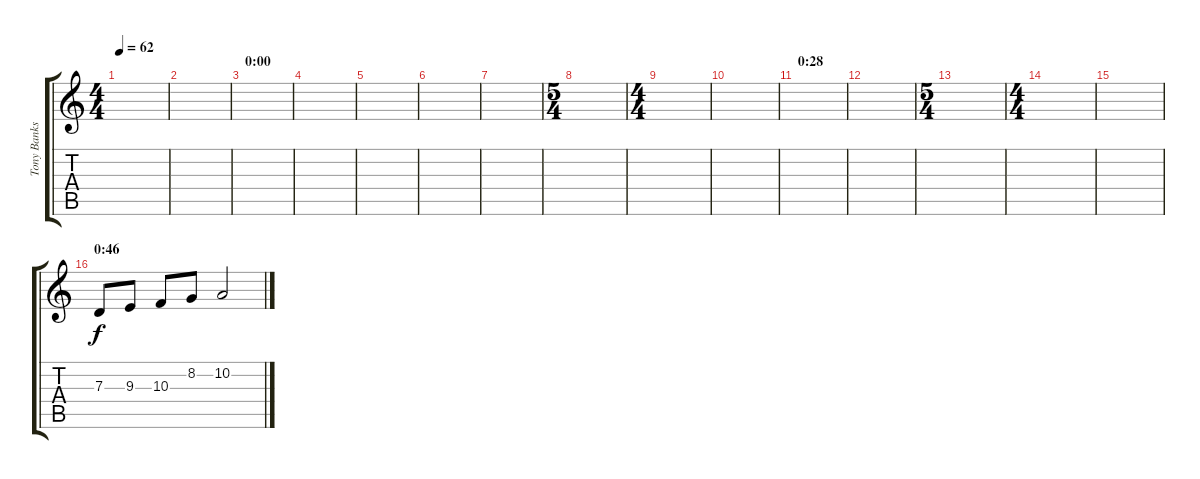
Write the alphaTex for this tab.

\track ("Tony Banks (keyboard theme)" "Tony Banks") {instrument synthstrings2}
\staff {score tabs}
\tuning (E4 B3 G3 D3 A2 E2) {hide}
\ts (4 4)
\tempo 62
\clef g2
\ks c
|
|
\section ("" "0:00")
|
|
|
|
|
\ts (5 4)
|
\ts (4 4)
|
|
\section ("" "0:28")
|
|
\ts (5 4)
|
\ts (4 4)
|
|
\section ("" "0:46")
7.3.8 9.3.8 10.3.8 8.2.8 10.2.2
